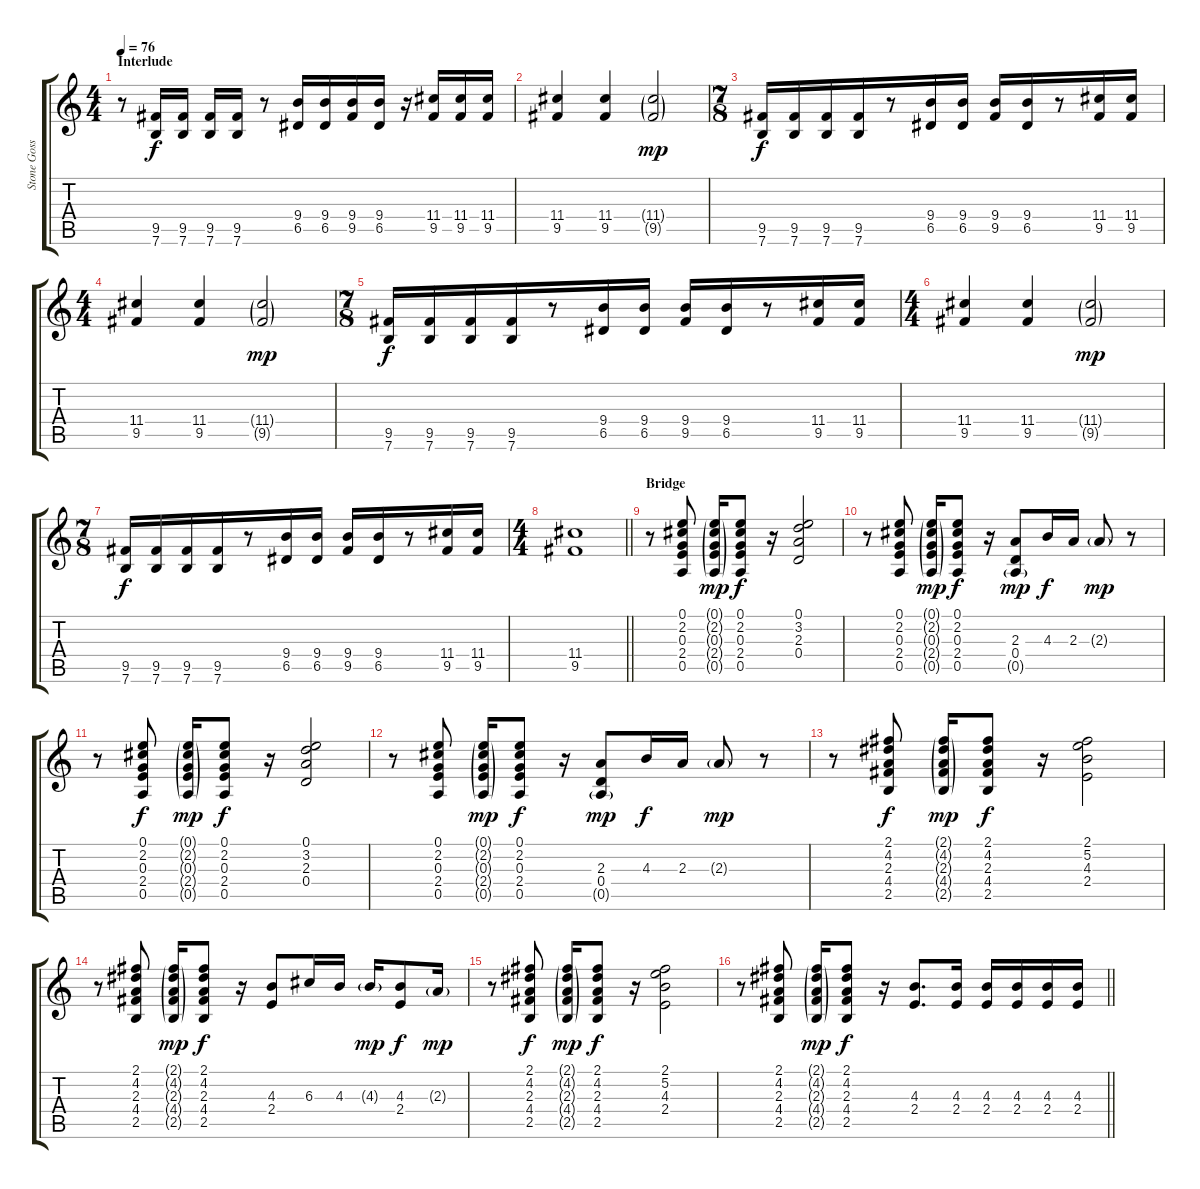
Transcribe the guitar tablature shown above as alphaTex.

\track ("Stone Gossard - Rythm Guitar" "Stone Goss") {instrument overdrivenguitar}
\staff {score tabs}
\tuning (E4 B3 G3 D3 A2 E2) {hide}
\ts (4 4)
\section ("" "Interlude")
\tempo 76
\clef g2
\ks c
r.8{dy f} (9.5 7.6).16 (9.5 7.6).16 (9.5 7.6).16 (9.5 7.6).16 r.8 (9.4 6.5).16 (9.4 6.5).16 (9.4 9.5).16 (9.4 6.5).16 r.16 (11.4 9.5).16 (11.4 9.5).16 (11.4 9.5).16 |
(11.4 9.5).4 (11.4 9.5).4 (11.4{g} 9.5{g}).2{dy mp} |
\ts (7 8)
(9.5 7.6).16{dy f} (9.5 7.6).16 (9.5 7.6).16 (9.5 7.6).16 r.8 (9.4 6.5).16 (9.4 6.5).16 (9.4 9.5).16 (9.4 6.5).16 r.8 (11.4 9.5).16 (11.4 9.5).16 |
\ts (4 4)
(11.4 9.5).4 (11.4 9.5).4 (11.4{g} 9.5{g}).2{dy mp} |
\ts (7 8)
(9.5 7.6).16{dy f} (9.5 7.6).16 (9.5 7.6).16 (9.5 7.6).16 r.8 (9.4 6.5).16 (9.4 6.5).16 (9.4 9.5).16 (9.4 6.5).16 r.8 (11.4 9.5).16 (11.4 9.5).16 |
\ts (4 4)
(11.4 9.5).4 (11.4 9.5).4 (11.4{g} 9.5{g}).2{dy mp} |
\ts (7 8)
(9.5 7.6).16{dy f} (9.5 7.6).16 (9.5 7.6).16 (9.5 7.6).16 r.8 (9.4 6.5).16 (9.4 6.5).16 (9.4 9.5).16 (9.4 6.5).16 r.8 (11.4 9.5).16 (11.4 9.5).16 |
\ts (4 4)
\barLineRight lightlight
(11.4 9.5).1{volume 0} |
\section ("" "Bridge")
r.8{volume 11} (0.1 2.2 0.3 2.4 0.5).8 (0.1{g} 2.2{g} 0.3{g} 2.4{g} 0.5{g}).16{dy mp} (0.1 2.2 0.3 2.4 0.5).8{dy f} r.16 (0.1 3.2 2.3 0.4).2 |
r.8 (0.1 2.2 0.3 2.4 0.5).8 (0.1{g} 2.2{g} 0.3{g} 2.4{g} 0.5{g}).16{dy mp} (0.1 2.2 0.3 2.4 0.5).8{dy f} r.16 (2.3 0.4 0.5{g}).8{dy mp} 4.3.16{dy f} 2.3.16 2.3{g}.8{dy mp} r.8 |
r.8 (0.1 2.2 0.3 2.4 0.5).8{dy f} (0.1{g} 2.2{g} 0.3{g} 2.4{g} 0.5{g}).16{dy mp} (0.1 2.2 0.3 2.4 0.5).8{dy f} r.16 (0.1 3.2 2.3 0.4).2 |
r.8 (0.1 2.2 0.3 2.4 0.5).8 (0.1{g} 2.2{g} 0.3{g} 2.4{g} 0.5{g}).16{dy mp} (0.1 2.2 0.3 2.4 0.5).8{dy f} r.16 (2.3 0.4 0.5{g}).8{dy mp} 4.3.16{dy f} 2.3.16 2.3{g}.8{dy mp} r.8 |
r.8 (2.1 4.2 2.3 4.4 2.5).8{dy f} (2.1{g} 4.2{g} 2.3{g} 4.4{g} 2.5{g}).16{dy mp} (2.1 4.2 2.3 4.4 2.5).8{dy f} r.16 (2.1 5.2 4.3 2.4).2 |
r.8 (2.1 4.2 2.3 4.4 2.5).8 (2.1{g} 4.2{g} 2.3{g} 4.4{g} 2.5{g}).16{dy mp} (2.1 4.2 2.3 4.4 2.5).8{dy f} r.16 (4.3 2.4).8 6.3.16 4.3.16 4.3{g}.16{dy mp} (4.3 2.4).8{dy f} 2.3{g}.16{dy mp} |
r.8 (2.1 4.2 2.3 4.4 2.5).8{dy f} (2.1{g} 4.2{g} 2.3{g} 4.4{g} 2.5{g}).16{dy mp} (2.1 4.2 2.3 4.4 2.5).8{dy f} r.16 (2.1 5.2 4.3 2.4).2 |
\barLineRight lightlight
r.8 (2.1 4.2 2.3 4.4 2.5).8 (2.1{g} 4.2{g} 2.3{g} 4.4{g} 2.5{g}).16{dy mp} (2.1 4.2 2.3 4.4 2.5).8{dy f} r.16 (4.3 2.4).8{d} (4.3 2.4).16 (4.3 2.4).16 (4.3 2.4).16 (4.3 2.4).16 (4.3 2.4).16
